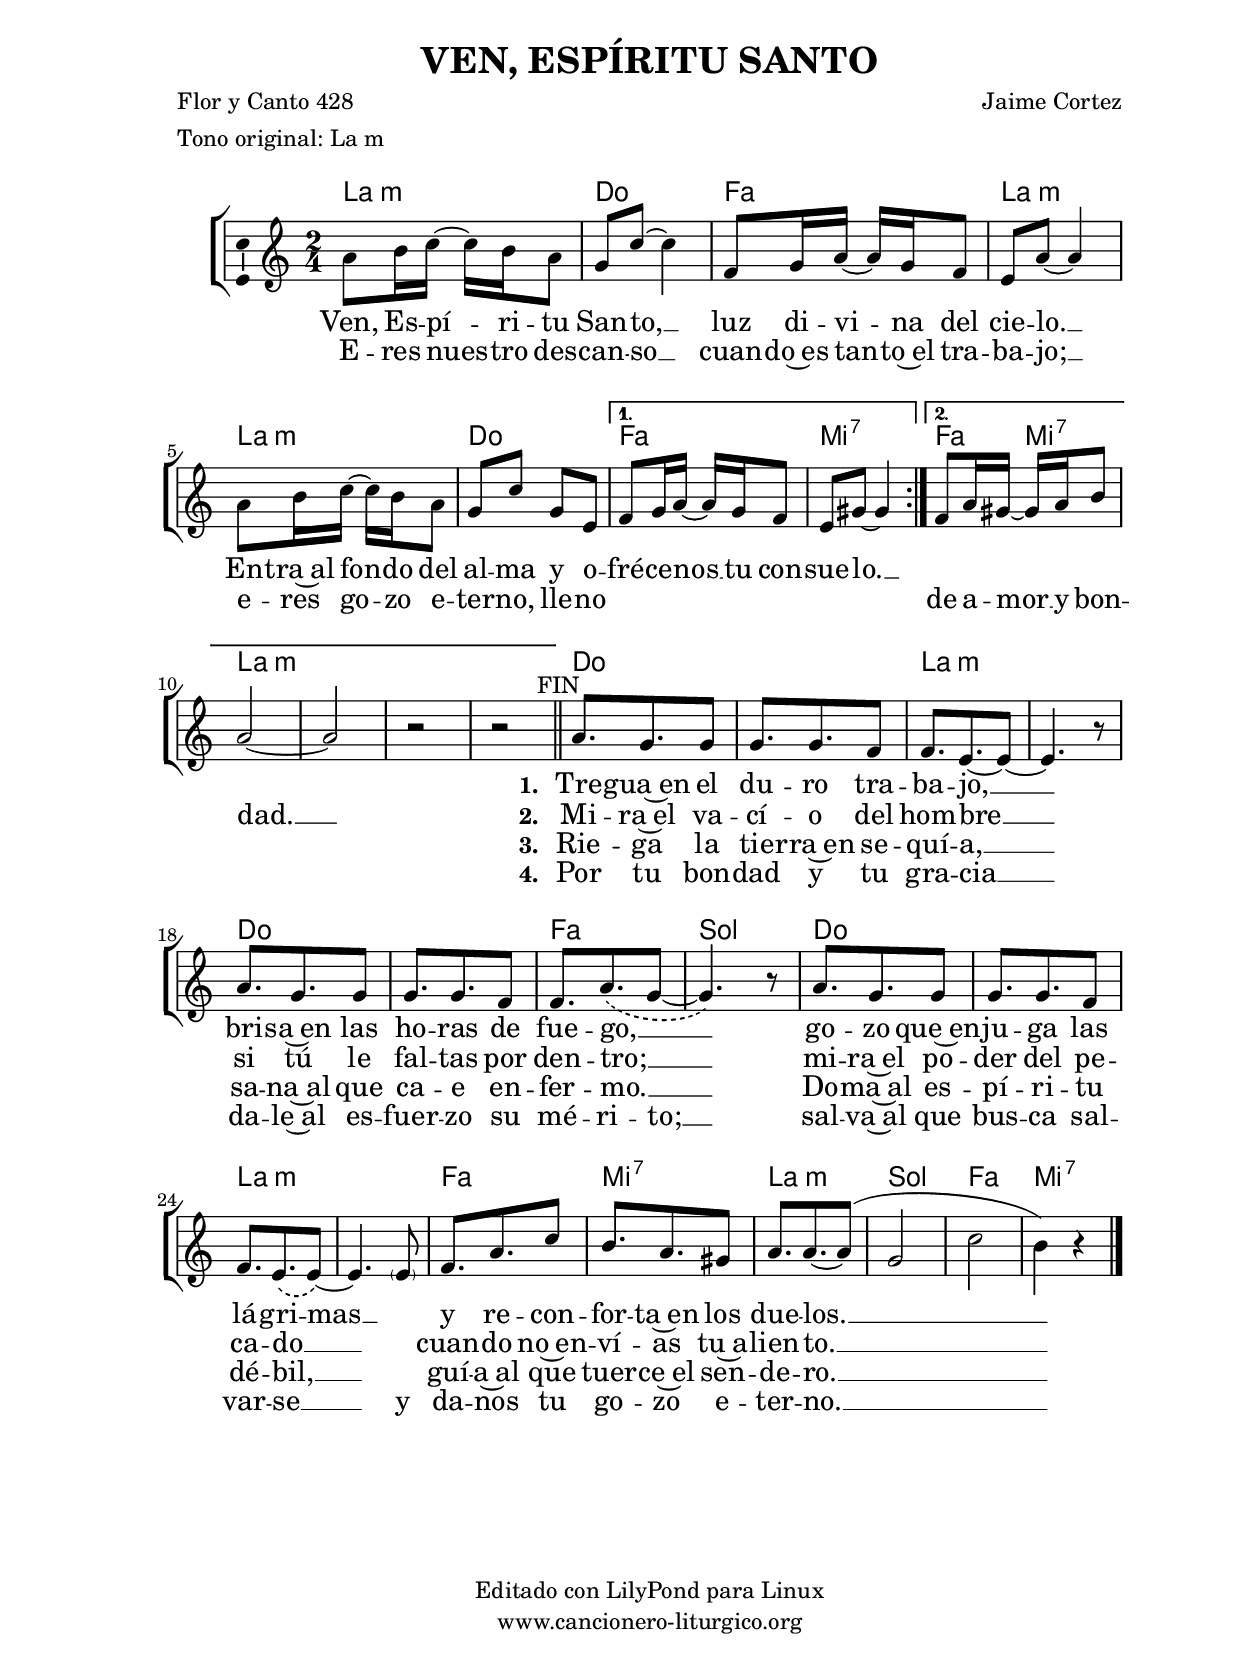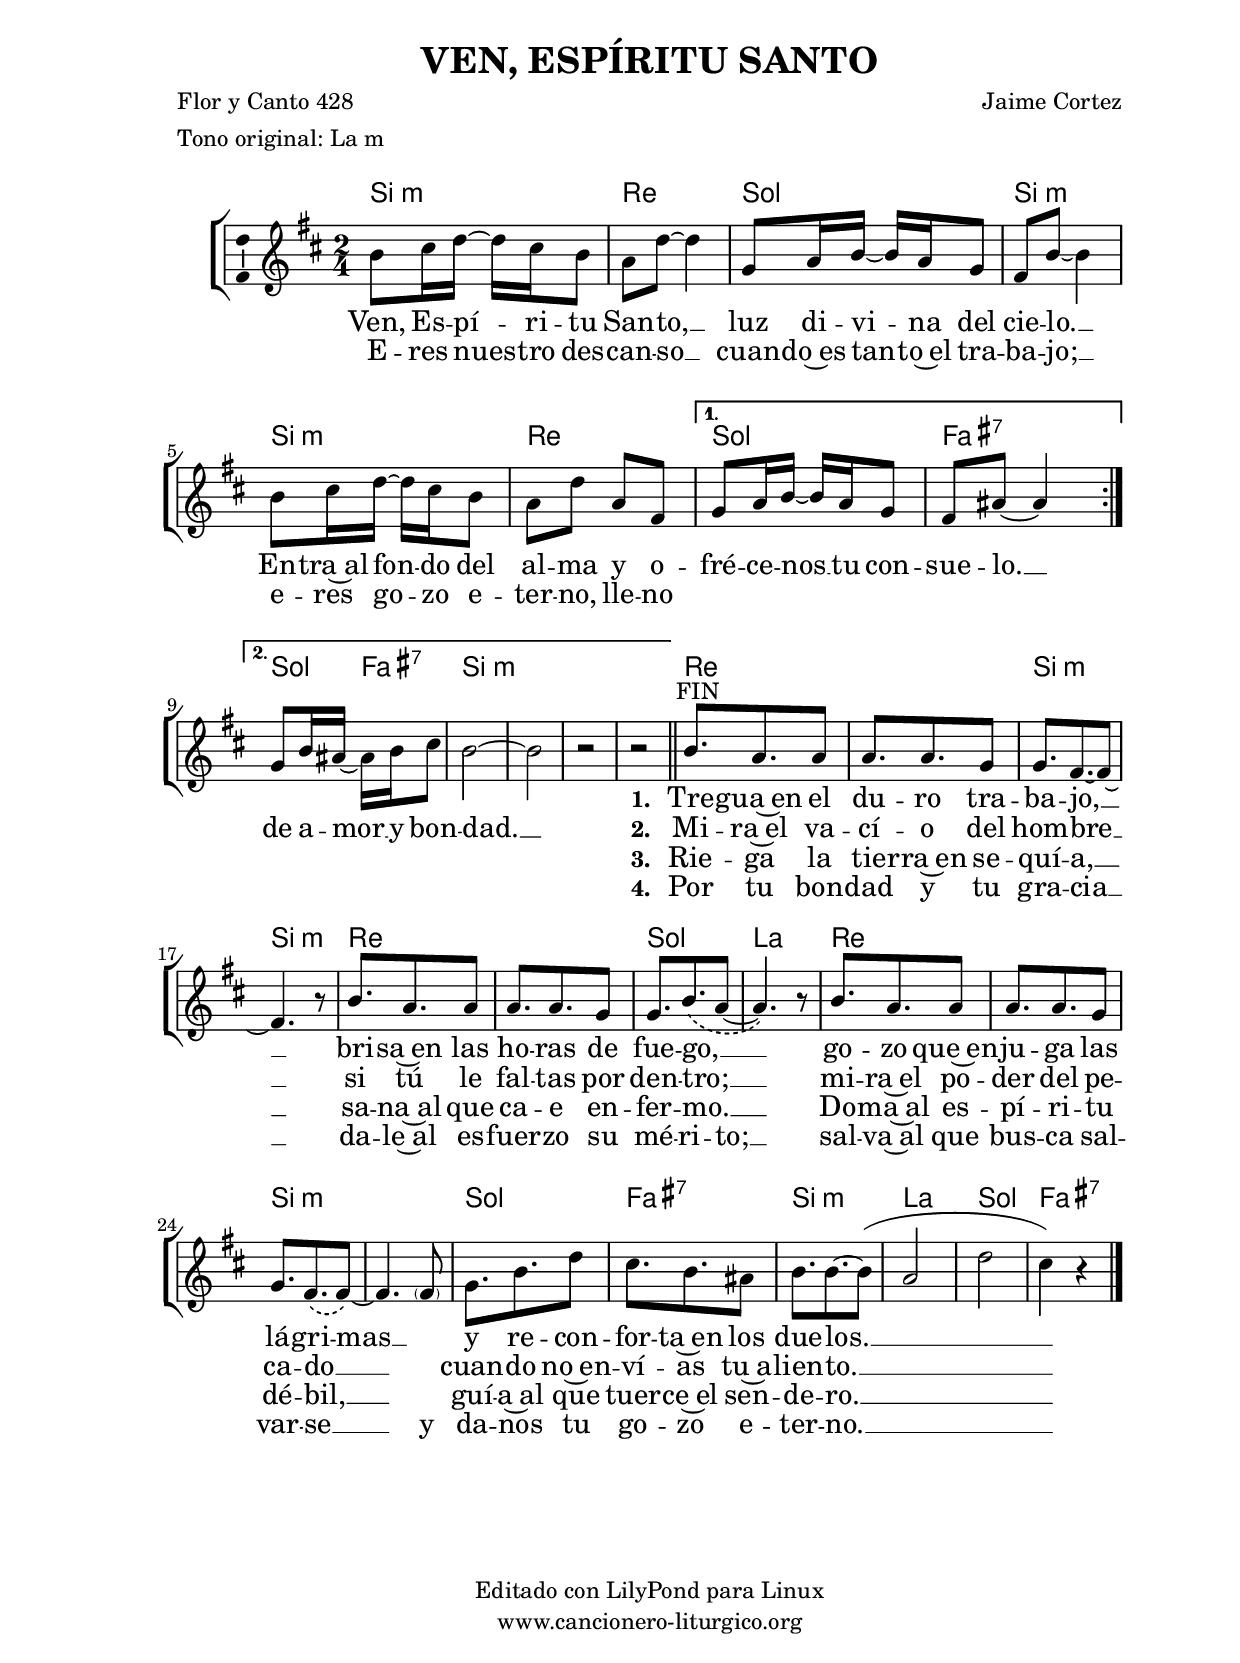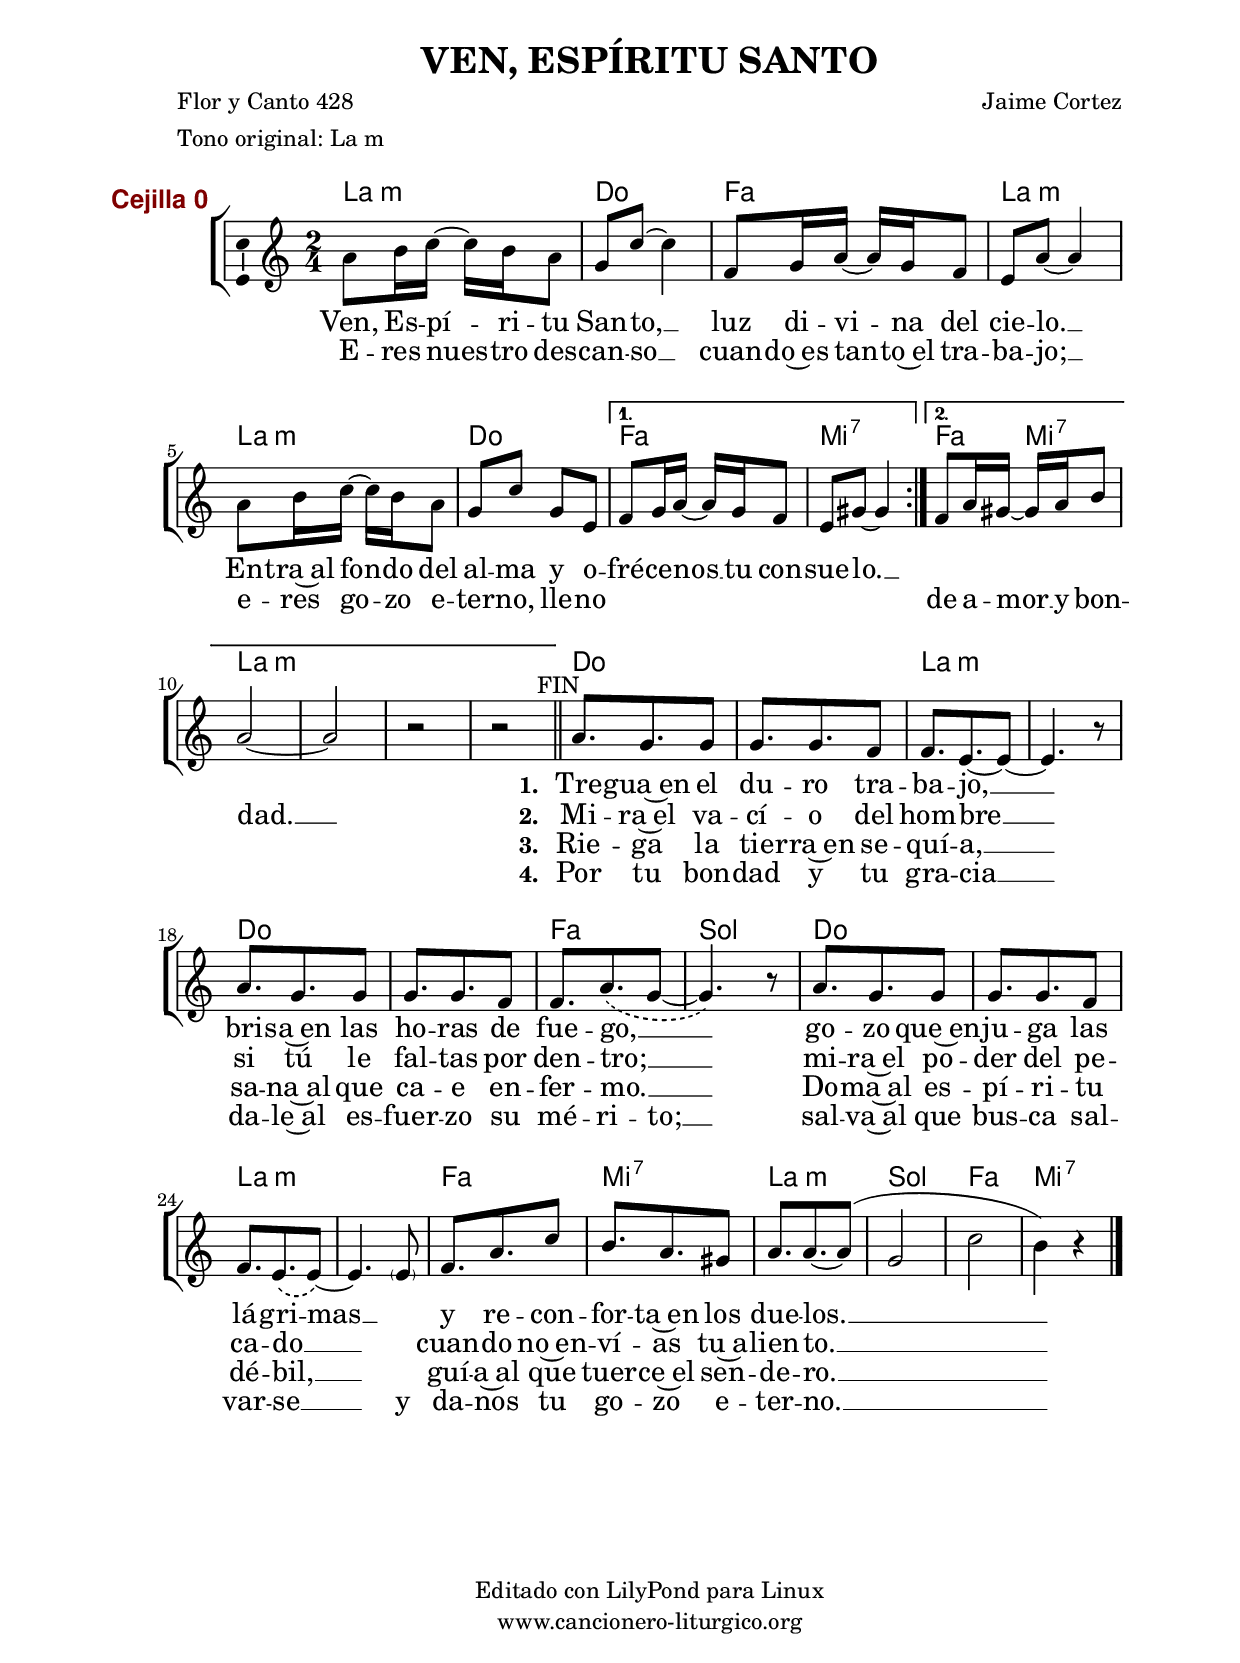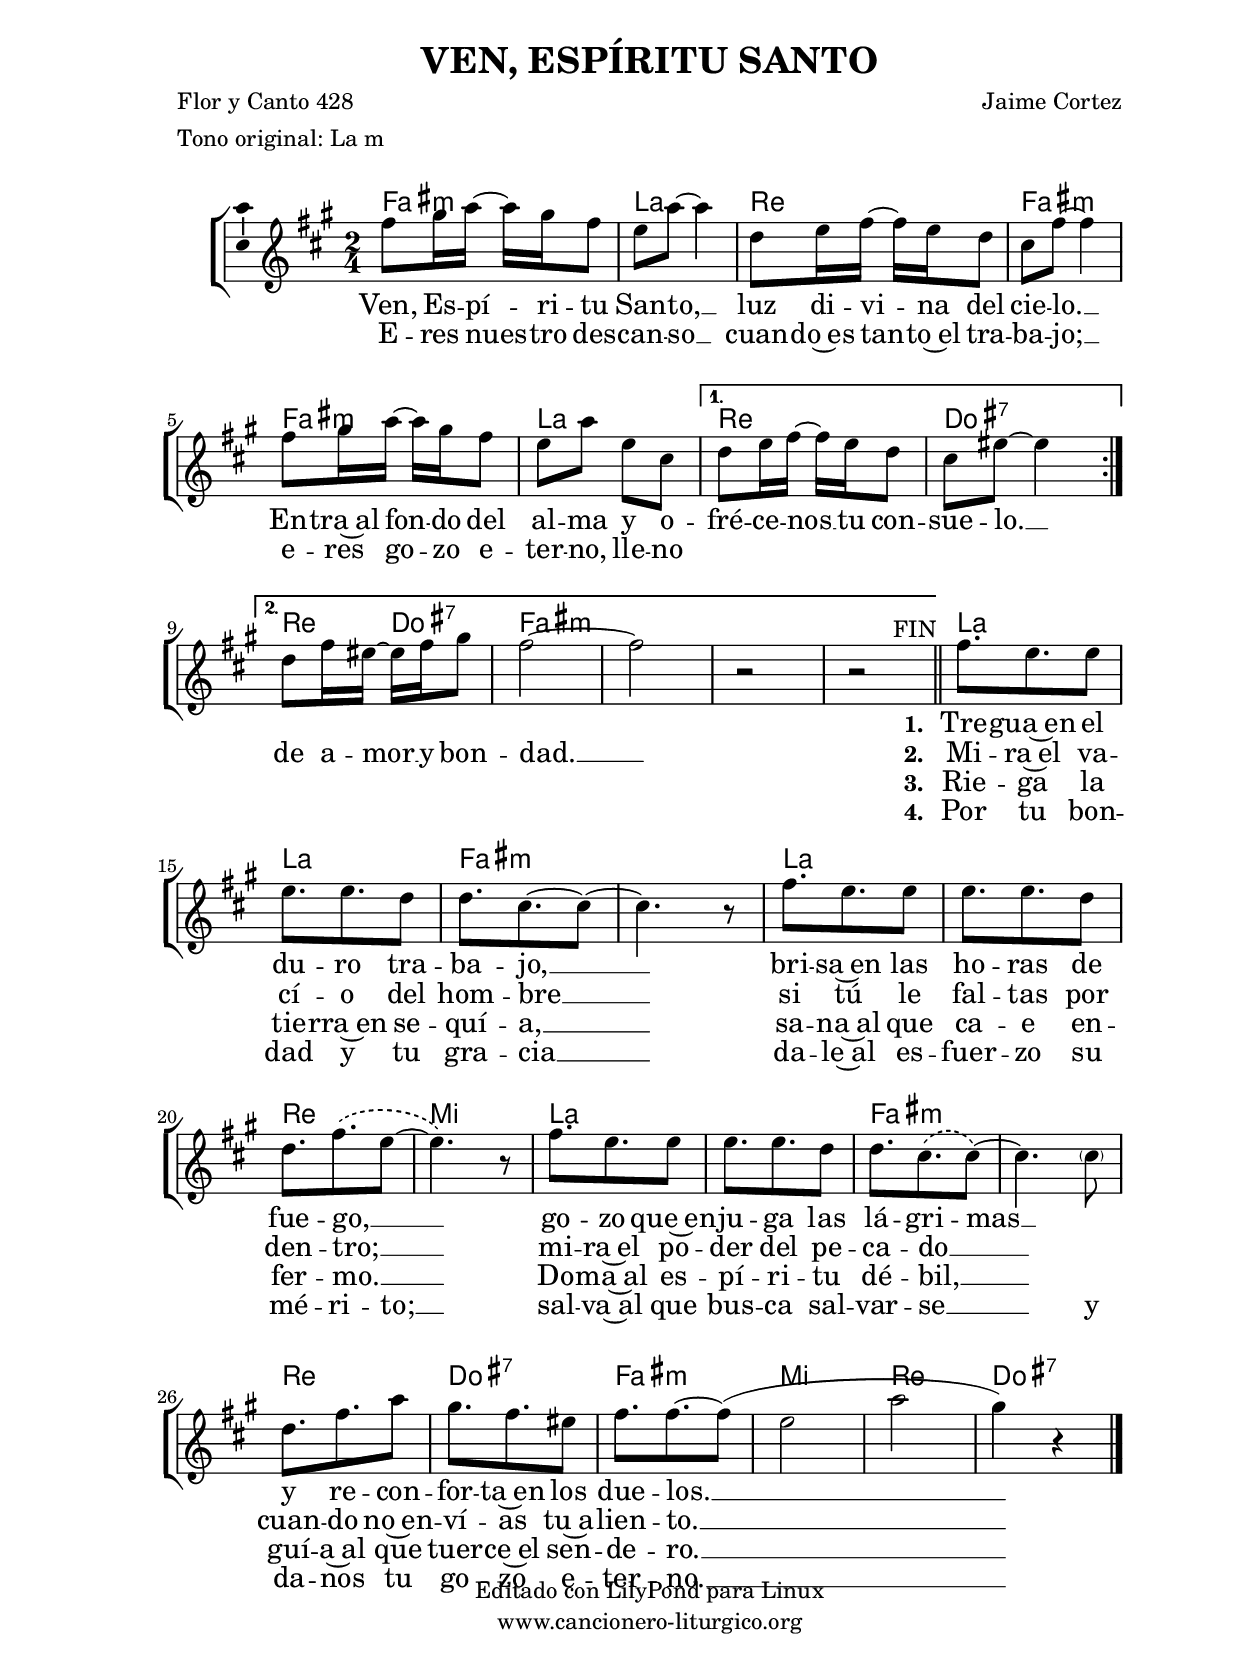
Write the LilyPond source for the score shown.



%versión de lilypond para la que se ha escrito esta partitura:
\version "2.16.0"

	%Tamaño papel
	#(set-default-paper-size "a4")
	%Tamaño partitura
	#(set-global-staff-size 20)
	%No responde al pulsar sobre una nota
	#(ly:set-option 'point-and-click #f)

%parámetros del encabezamiento:
\header {
	title = "VEN, ESPÍRITU SANTO"
	subtitle = ""
	composer = "Jaime Cortez"
	poet = "Flor y Canto 428"
	meter = "Tono original: La m"
	arranger = ""
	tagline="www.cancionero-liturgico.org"
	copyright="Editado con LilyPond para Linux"
	tiempo = "Pentecostés"
	usos = "Espíritu"
	letra = ""
	}

%parámetros asociados al papel:
\paper  {
	oddHeaderMarkup = \markup {\fill-line { \on-the-fly #not-first-page \fromproperty #'header:title \on-the-fly #not-first-page \fromproperty #'header:composer }}
	evenHeaderMarkup = \markup {\fill-line { \fromproperty #'header:composer \fromproperty #'header:title }}
	#(set-paper-size "a4")
	print-page-number = ##f
	first-page-number = 1
	print-first-page-number = ##f
%	head-separation = 3.0 \cm
	top-margin = 2.0 \cm
	bottom-margin = 0.5\cm
%	bottom-margin = -0.5\cm
	left-margin = 3.0 \cm
	line-width = 16.0 \cm 
	indent = 8\mm
	interscoreline = 2.\mm
	between-system-space = 15\mm
%	para que las partituras no llenen la hoja:
	ragged-bottom = ##t
%	idem para la última hoja:
	ragged-last-bottom = ##f
%	para que las partituras llenen el ancho del papel:
	ragged-last = ##f
	after-title-space = 2.5 \cm
page-count=1
%system-count=7

	%Flexible Vertical Spacing
%	markup-markup-spacing =
%	#'((basic-distance . 15) (minimum-distance . 15) (padding . 3))
	markup-system-spacing =
	#'((basic-distance . 15) (minimum-distance . 15) (padding . 3))
	system-system-spacing =
	#'((basic-distance . 15) (minimum-distance . 15) (padding . 3))
	score-system-spacing =
	#'((basic-distance . 15) (minimum-distance . 15) (padding . 5))
%	top-system-spacing = % header
%	#'((basic-distance . 8) (minimum-distance . 0) (padding . 0))
%	top-markup-spacing =
%	#'((basic-distance . 20) (minimum-distance . 20) (padding . 0))
	last-bottom-spacing = % footer
	#'((basic-distance . 5) (minimum-distance . 5) (padding . 0))
%	score-markup-spacing =
%	#'((basic-distance . 16) (minimum-distance . 13) (padding . 0))

	}


%parámetros que afectan a toda la partitura:
global =  {
	%clave de sol (G):
	\clef G
	%armadura:
%	\transpose a d
	\key a \minor
	\tempo 4=97
	\set Score.tempoHideNote = ##t
	}


acordes = {
	\italianChords
	\chordmode {
%	\transpose a d
{

%estribillo
\repeat volta 2 {
a2:m c f a:m a2:m c
}
\alternative {
{
f2 e:7
}
{
f4 e:7 a2:m
a2:m
s2 s2
}
}

c c a:m a:m c c f g c c a:m a:m f e:7 a:m g f e:7

	}
	}
}

melodia = 
%%%https://www.youtube.com/watch?v=aWqgzEHIBvs
%	\transpose a d'
{
	\relative c''{
	\time 2/4

\phrasingSlurDashed

%estribillo
\repeat volta 2 {
a8 b16 c~c b a8 g c~c4
f,8 g16 a~a g f8 e a~a4
a8 b16 c~c b a8 g c g e
}
\alternative {
{
f8 g16 a~a g f8 e gis~gis4
}
{
f8 a16 gis~gis a b8 a2~
a2
}
}
r2 r2^"       FIN"

\bar "||"
%%%\break

%estrofas
a8. g g8 g8. g f8
f8. e~e8~e4. r8
a8. g g8 g8. g f8
f8. a \(g8~g4.\) r8
a8. g g8 g8. g f8
f8. e \(e8\)~e4. \parenthesize e8
f8. a c8 b8. a gis8
a8. a~a8 (g2
c2 b4) r4

\bar "|."
	}
	}


texto = \lyricmode {

%estribillo
Ven, Es -- pí -- ri -- tu San -- to, __
luz di -- vi -- na del cie -- lo. __
En -- tra~al fon -- do del al -- ma
y o -- fré -- ce -- nos __ tu con -- sue -- lo. __
"  " \skip4 \skip4 \skip4 \skip4 \skip4

%estrofa 1
\set stanza =#"1. "
Tre -- gua~en el du -- ro tra -- ba -- jo, __
bri -- sa~en las ho -- ras de fue -- go, __ _
go -- zo que~en -- ju -- ga las lá -- gri -- mas __
"  " y re -- con -- for -- ta~en los due -- los. __

	}

textodos = \lyricmode {
%estribillo
E -- res nues -- tro des -- can -- so __
cuan -- do~es tan -- to~el tra -- ba -- jo; __
e -- res go -- zo e -- ter -- no,
lle -- no
\skip4 \skip4 \skip4 \skip4 \skip4 \skip4 \skip4
de a -- mor __ y bon -- dad. __

%estrofa 2
\set stanza =#"2. "
Mi -- ra~el va -- cí -- o del hom -- bre __
si tú le fal -- tas por den -- tro; __ _
mi -- ra~el po -- der del pe -- ca -- do __ _
"  " cuan -- do no~en -- ví -- as tu~a -- lien -- to. __

	}

textotres = \lyricmode {
\skip4 \skip4 \skip4 \skip4 \skip4 \skip4 \skip4 \skip4 \skip4 \skip4
\skip4 \skip4 \skip4 \skip4 \skip4 \skip4 \skip4 \skip4 \skip4 \skip4
\skip4 \skip4 \skip4 \skip4 \skip4 \skip4 \skip4 \skip4 \skip4 \skip4
\skip4 \skip4 \skip4 \skip4 \skip4 \skip4

%estrofa 3
\set stanza =#"3. "
Rie -- ga la tie -- rra~en se -- quí -- a, __
sa -- na~al que ca -- e en -- fer -- mo. __ _
Do -- ma~al es -- pí -- ri -- tu dé -- bil, __ _
"  " guí -- a~al que tuer -- ce~el sen -- de -- ro. __

	}

textocuatro = \lyricmode {
\skip4 \skip4 \skip4 \skip4 \skip4 \skip4 \skip4 \skip4 \skip4 \skip4
\skip4 \skip4 \skip4 \skip4 \skip4 \skip4 \skip4 \skip4 \skip4 \skip4
\skip4 \skip4 \skip4 \skip4 \skip4 \skip4 \skip4 \skip4 \skip4 \skip4
\skip4 \skip4 \skip4 \skip4 \skip4 \skip4

%estrofa 4
\set stanza =#"4. "
Por tu bon -- dad y tu gra -- cia __
da -- le~al es -- fuer -- zo su mé -- ri -- to; __
sal -- va~al que bus -- ca sal -- var -- se __ _
y da -- nos tu go -- zo e -- ter -- no. __

	}

acordesStaff = \context ChordNames = acordesStaff <<
	\set chordChanges = ##t
	\acordes
	>>


%%%%%%%%%%%%%%%%%%%%%%%%%%%%%%%%%%% CEJILLA %%%%%%%%%%%%%%%%%%%%%%%%%%%%%%%%%%%
acordescejilla = {
%%%	\override ChordNames.ChordName #'font-size = #-1
%%%	\override ChordNames.ChordName #'font-series = #'bold
	\transpose c c {
		\acordes
		}
	}

acordescejillaStaff = \context ChordNames = acordescejillaStaff <<
	\set Staff.instrumentName = \markup \with-color #darkred \larger \bold \sans "Cejilla 0"
	\set chordChanges = ##t
	\acordescejilla
	>>
%%%%%%%%%%%%%%%%%%%%%%%%%%%%%%%%%%% CEJILLA %%%%%%%%%%%%%%%%%%%%%%%%%%%%%%%%%%%


vozStaff = \context Voice = vozStaff
\with {\consists "Ambitus_engraver"}
<<
%	\set Staff.instrumentName = ""
%	\set Staff.shortInstrumentName = ""
%	\set Staff.midiInstrument = #"clarinet"
%	\set Staff.midiInstrument = #"cello"
%	\set Staff.midiInstrument = #"flute"
	\set Staff.midiInstrument = #"electric guitar (jazz)"
%	\set Staff.midiInstrument = #"english horn"
%	\set Staff.midiInstrument = #"violin"
%	\set Staff.midiInstrument = #"glockenspiel"
	\set Staff.midiMinimumVolume = #0.7
	\set Staff.midiMaximumVolume = #0.9
	\global
	\melodia
	>>

textoStaff = \context Lyrics = textoStaff <<
	\lyricsto vozStaff \texto
	>>

textodosStaff = \context Lyrics = textodosStaff <<
	\lyricsto vozStaff \textodos
	>>

textotresStaff = \context Lyrics = textotresStaff <<
	\lyricsto vozStaff \textotres
	>>

textocuatroStaff = \context Lyrics = textocuatroStaff <<
	\lyricsto vozStaff \textocuatro
	>>


\book {
	\score {
		\context ChoirStaff {
			\override StaffGroup.SystemStartBracket #'collapse-height = #1
			\override Score.SystemStartBar #'collapse-height = #1
			<<
			\acordesStaff
			\vozStaff
			\textoStaff
			\textodosStaff
			\textotresStaff
			\textocuatroStaff
			>>
			}
		\layout {
	    		\context {
				\Lyrics
				\override LyricText #'font-size = #2
				}
	   		 \context {
				\Score
				\override StaffSymbol #'staff-space = #(magstep +3)
				}
			}
		}
	\score {
		\unfoldRepeats
		\context ChoirStaff {
			<<
			\acordesStaff
			\vozStaff
			>>
			}
		\midi {
	  		\context {
	  			\Score
				tempoWholesPerMinute = #(ly:make-moment 70 4)
				}
			}
		}
	}


%Partitura para guitarra
#(define output-suffix "G")
\book {
	\score {
		\context ChoirStaff {
			\override StaffGroup.SystemStartBracket #'collapse-height = #1
			\override Score.SystemStartBar #'collapse-height = #1
			<<
			\acordescejillaStaff
			\vozStaff
			\textoStaff
			\textodosStaff
			\textotresStaff
			\textocuatroStaff
			>>
			}
		\layout {
%%%%%%%%%%%%%%%%%%%%%%%%%%%%%%%%%%% CEJILLA %%%%%%%%%%%%%%%%%%%%%%%%%%%%%%%%%%%
			\context {
				\ChordNames \consists Instrument_name_engraver
				}
%%%%%%%%%%%%%%%%%%%%%%%%%%%%%%%%%%% CEJILLA %%%%%%%%%%%%%%%%%%%%%%%%%%%%%%%%%%%
	    		\context {
				\Lyrics
				\override LyricText #'font-size = #2
				}
	   		 \context {
				\Score
				\override StaffSymbol #'staff-space = #(magstep +3)
				}
			}
		}
	}


#(define output-suffix "C")
\book {
	\score {
		\context ChoirStaff {
			\override StaffGroup.SystemStartBracket #'collapse-height = #1
			\override Score.SystemStartBar #'collapse-height = #1
\transpose c d
			<<
			\acordesStaff
			\vozStaff
			\textoStaff
			\textodosStaff
			\textotresStaff
			\textocuatroStaff
			>>
			}
		\layout {
	    		\context {
				\Lyrics
				\override LyricText #'font-size = #2
				}
	   		 \context {
				\Score
				\override StaffSymbol #'staff-space = #(magstep +3)
				}
			}
		}
	}


#(define output-suffix "S")
\book {
	\score {
		\context ChoirStaff {
			\override StaffGroup.SystemStartBracket #'collapse-height = #1
			\override Score.SystemStartBar #'collapse-height = #1
\transpose c a
			<<
			\acordesStaff
			\vozStaff
			\textoStaff
			\textodosStaff
			\textotresStaff
			\textocuatroStaff
			>>
			}
		\layout {
	    		\context {
				\Lyrics
				\override LyricText #'font-size = #2
				}
	   		 \context {
				\Score
				\override StaffSymbol #'staff-space = #(magstep +3)
				}
			}
		}
	}


